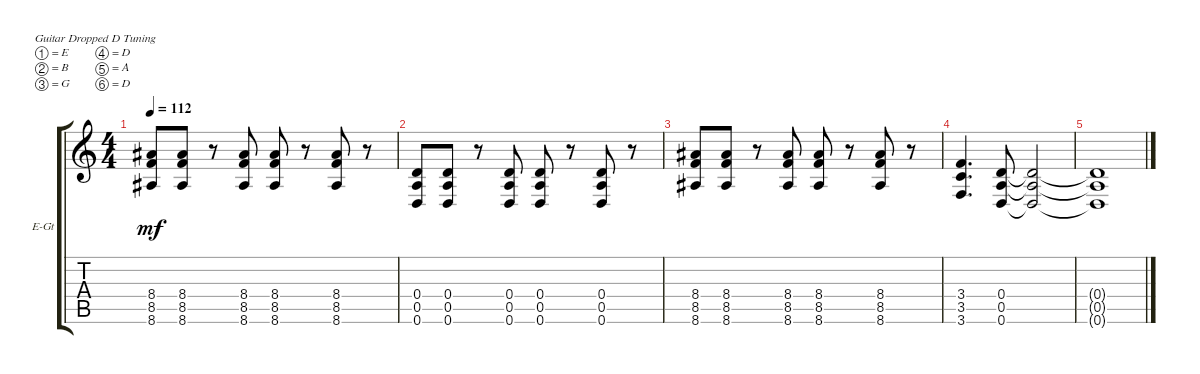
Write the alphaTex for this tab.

\defaultSystemsLayout 4
\bracketExtendMode groupsimilarinstruments
\firstSystemTrackNameOrientation horizontal
\otherSystemsTrackNameOrientation horizontal
\track ("Electric Guitar(Talkbox)" "E-Gt") {instrument distortionguitar}
\staff {score tabs}
\tuning (E4 B3 G3 D3 A2 D2)
\ts (4 4)
\tempo 112
\clef g2
\ks c
(8.5 8.6 8.4).8{dy mf} (8.6 8.5 8.4).8 r.8 (8.6 8.5 8.4).8 (8.4 8.5 8.6).8 r.8 (8.6 8.5 8.4).8 r.8 |
(0.6 0.5 0.4).8 (0.4 0.5 0.6).8 r.8 (0.6 0.5 0.4).8 (0.4 0.5 0.6).8 r.8 (0.6 0.5 0.4).8 r.8 |
(8.5 8.6 8.4).8 (8.6 8.5 8.4).8 r.8 (8.6 8.5 8.4).8 (8.4 8.5 8.6).8 r.8 (8.6 8.5 8.4).8 r.8 |
(3.6 3.5 3.4).4{d} (0.4 0.5 0.6).8 (0.4{t} 0.5{t} 0.6{t}).2 |
(0.4{t} 0.5{t} 0.6{t}).1
